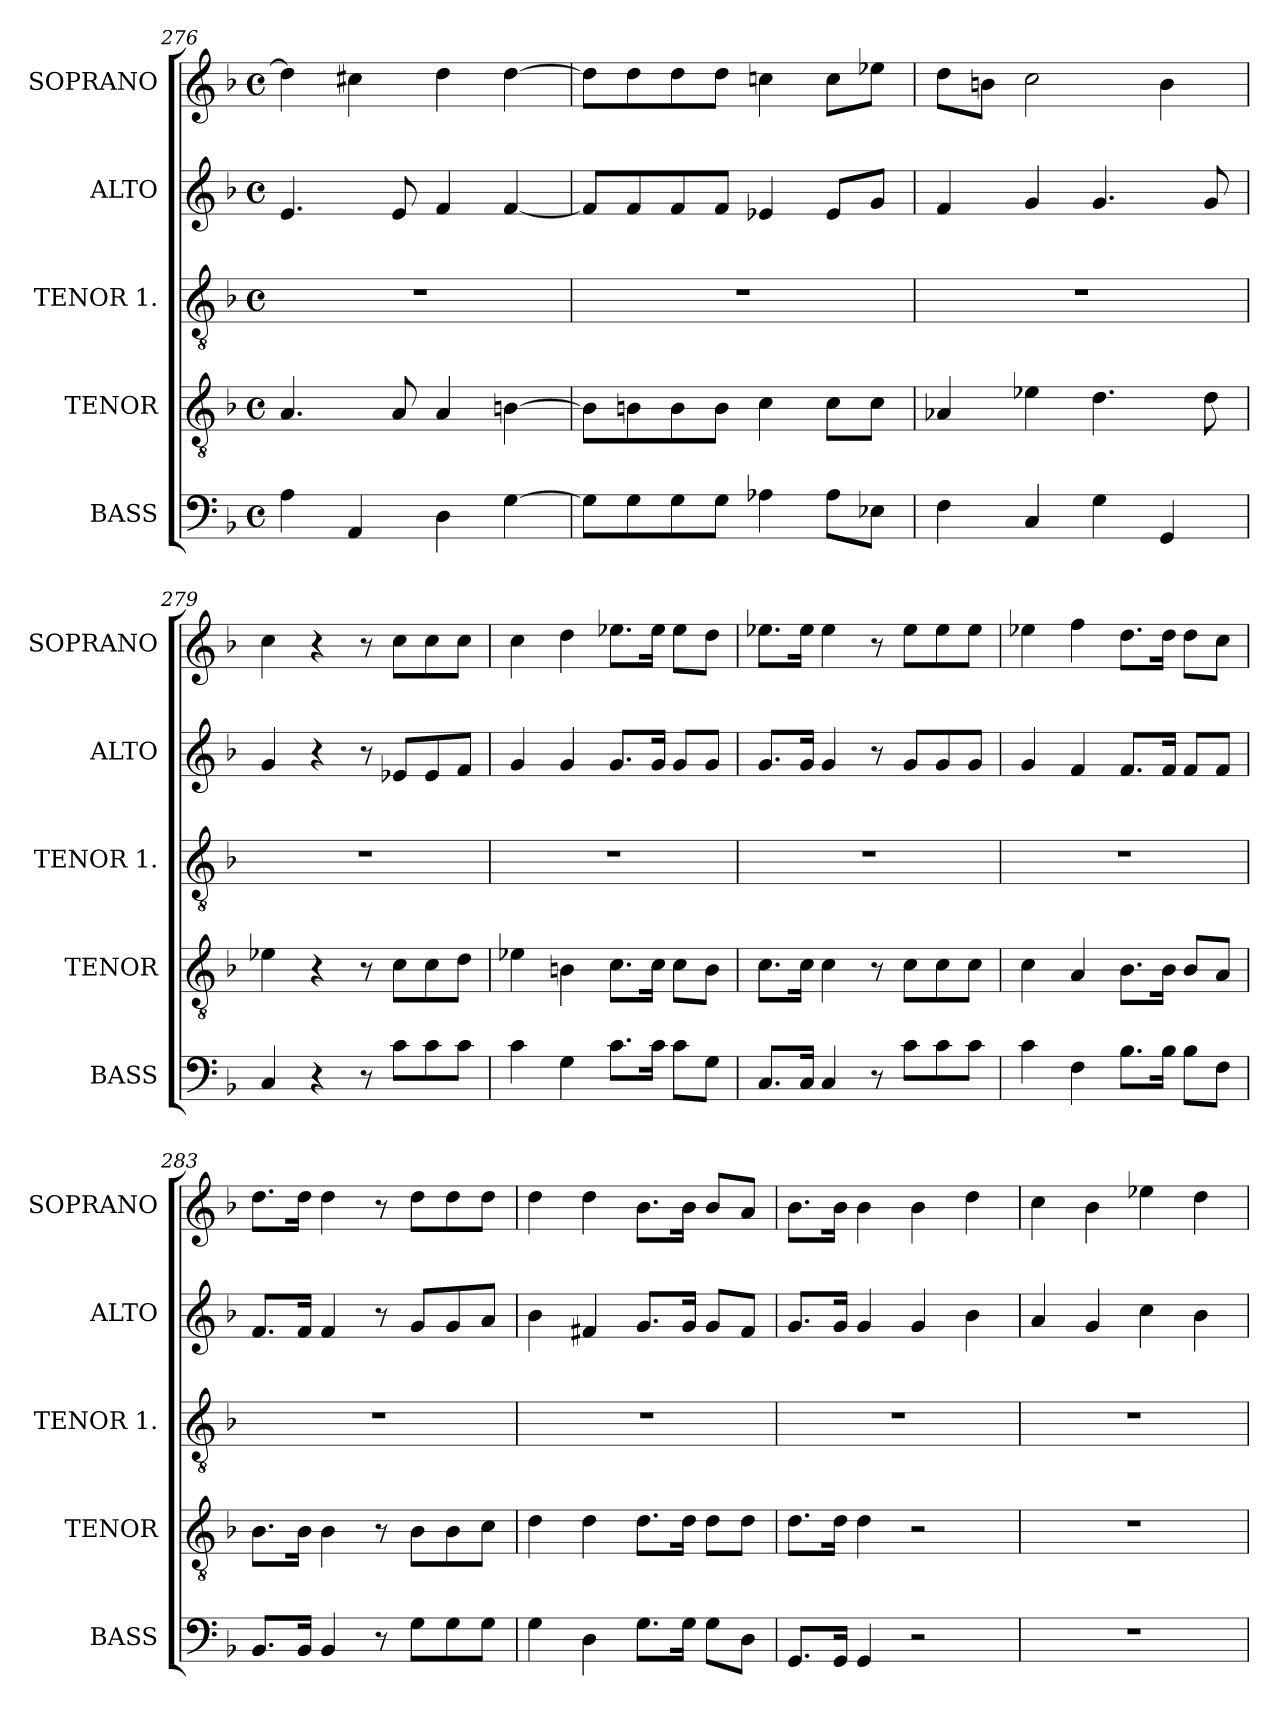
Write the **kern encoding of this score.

**kern	**kern	**kern	**kern	**kern
*part5	*part4	*part3	*part2	*part1
*staff5	*staff4	*staff3	*staff2	*staff1
*I"BASS	*I"TENOR	*I"TENOR 1.	*I"ALTO	*I"SOPRANO
*I'BASS	*I'TENOR	*I'TENOR 1.	*I'ALTO	*I'SOPRANO
!!LO:LB:g=z
*clefF4	*clefGv2	*clefGv2	*clefG2	*clefG2
*k[b-]	*k[b-]	*k[b-]	*k[b-]	*k[b-]
*F:	*F:	*F:	*F:	*F:
*M4/4	*M4/4	*M4/4	*M4/4	*M4/4
*met(c)	*met(c)	*met(c)	*met(c)	*met(c)
=276	=276	=276	=276	=276
4A\	4.A/	1r	4.e/	4dd\]
4AA/	.	.	.	4cc#X\
.	8A/	.	8e/	.
4D\	4A/	.	4f/	4dd\
[>4G\	[>4Bn\	.	[<4f/	[>4dd\
=277	=277	=277	=277	=277
8G\L]	8B\L]	1r	8f/L]	8dd\L]
8G\	8Bn\	.	8f/	8dd\
8G\	8B\	.	8f/	8dd\
8G\J	8B\J	.	8f/J	8dd\J
4A-X\	4c\	.	4e-X/	4ccn\
8A-\L	8c\L	.	8e-/L	8cc\L
8E-X\J	8c\J	.	8g/J	8ee-X\J
=278	=278	=278	=278	=278
4F\	4A-X/	1r	4f/	8dd\L
.	.	.	.	8bn\J
4C/	4e-X\	.	4g/	2cc\
4G\	4.d\	.	4.g/	.
4GG/	.	.	.	4b\
.	8d\	.	8g/	.
=279	=279	=279	=279	=279
4C/	4e-X\	1r	4g/	4cc\
4r	4r	.	4r	4r
8r	8r	.	8r	8r
8c\L	8c\L	.	8e-X/L	8cc\L
8c\	8c\	.	8e-/	8cc\
8c\J	8d\J	.	8f/J	8cc\J
=280	=280	=280	=280	=280
4c\	4e-X\	1r	4g/	4cc\
4G\	4Bn\	.	4g/	4dd\
8.c\L	8.c\L	.	8.g/L	8.ee-X\L
16c\Jk	16c\Jk	.	16g/Jk	16ee-\Jk
8c\L	8c\L	.	8g/L	8ee-\L
8G\J	8B\J	.	8g/J	8dd\J
!!LO:PB:g=z
=281	=281	=281	=281	=281
8.C/L	8.c\L	1r	8.g/L	8.ee-X\L
16C/Jk	16c\Jk	.	16g/Jk	16ee-\Jk
4C/	4c\	.	4g/	4ee-\
8r	8r	.	8r	8r
8c\L	8c\L	.	8g/L	8ee-\L
8c\	8c\	.	8g/	8ee-\
8c\J	8c\J	.	8g/J	8ee-\J
=282	=282	=282	=282	=282
4c\	4c\	1r	4g/	4ee-X\
4F\	4A/	.	4f/	4ff\
8.B-\L	8.B-\L	.	8.f/L	8.dd\L
16B-\Jk	16B-\Jk	.	16f/Jk	16dd\Jk
8B-\L	8B-/L	.	8f/L	8dd\L
8F\J	8A/J	.	8f/J	8cc\J
=283	=283	=283	=283	=283
8.BB-/L	8.B-\L	1r	8.f/L	8.dd\L
16BB-/Jk	16B-\Jk	.	16f/Jk	16dd\Jk
4BB-/	4B-\	.	4f/	4dd\
8r	8r	.	8r	8r
8G\L	8B-\L	.	8g/L	8dd\L
8G\	8B-\	.	8g/	8dd\
8G\J	8c\J	.	8a/J	8dd\J
=284	=284	=284	=284	=284
4G\	4d\	1r	4b-\	4dd\
4D\	4d\	.	4f#X/	4dd\
8.G\L	8.d\L	.	8.g/L	8.b-\L
16G\Jk	16d\Jk	.	16g/Jk	16b-\Jk
8G\L	8d\L	.	8g/L	8b-/L
8D\J	8d\J	.	8f#/J	8a/J
=285	=285	=285	=285	=285
8.GG/L	8.d\L	1r	8.g/L	8.b-\L
16GG/Jk	16d\Jk	.	16g/Jk	16b-\Jk
4GG/	4d\	.	4g/	4b-\
2r	2r	.	4g/	4b-\
.	.	.	4b-\	4dd\
!!LO:LB:g=z
=286	=286	=286	=286	=286
1r	1r	1r	4a/	4cc\
.	.	.	4g/	4b-\
.	.	.	4cc\	4ee-X\
.	.	.	4b-\	4dd\
=	=	=	=	=
*-	*-	*-	*-	*-
